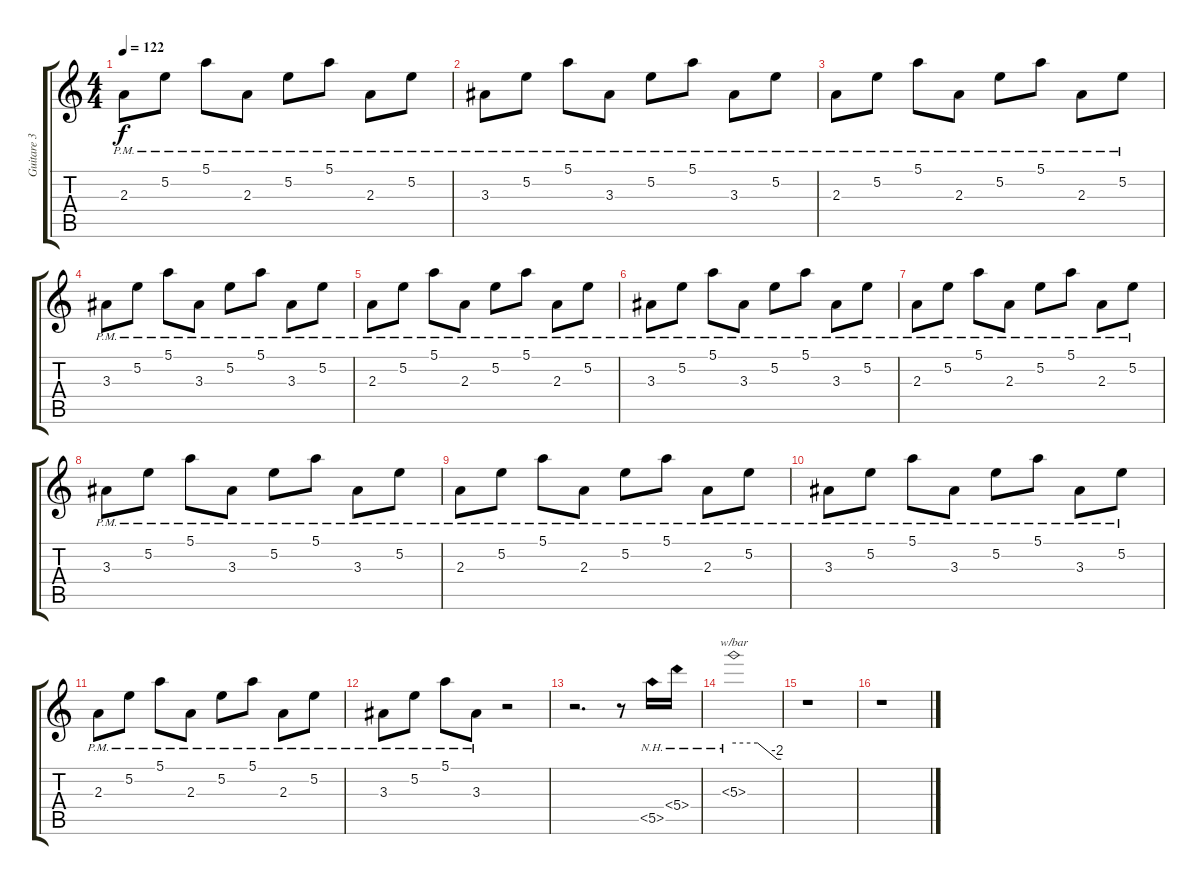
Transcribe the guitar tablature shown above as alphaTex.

\track ("Guitare 3" "Guitare 3") {instrument distortionguitar}
\staff {score tabs}
\tuning (E4 B3 G3 D3 A2 E2) {hide}
\ts (4 4)
\tempo 122
\clef g2
\ks c
2.3{pm}.8{dy f instrument overdrivenguitar} 5.2{pm}.8 5.1{pm}.8 2.3{pm}.8 5.2{pm}.8 5.1{pm}.8 2.3{pm}.8 5.2{pm}.8 |
3.3{pm}.8 5.2{pm}.8 5.1{pm}.8 3.3{pm}.8 5.2{pm}.8 5.1{pm}.8 3.3{pm}.8 5.2{pm}.8 |
2.3{pm}.8 5.2{pm}.8 5.1{pm}.8 2.3{pm}.8 5.2{pm}.8 5.1{pm}.8 2.3{pm}.8 5.2{pm}.8 |
3.3{pm}.8 5.2{pm}.8 5.1{pm}.8 3.3{pm}.8 5.2{pm}.8 5.1{pm}.8 3.3{pm}.8 5.2{pm}.8 |
2.3{pm}.8 5.2{pm}.8 5.1{pm}.8 2.3{pm}.8 5.2{pm}.8 5.1{pm}.8 2.3{pm}.8 5.2{pm}.8 |
3.3{pm}.8 5.2{pm}.8 5.1{pm}.8 3.3{pm}.8 5.2{pm}.8 5.1{pm}.8 3.3{pm}.8 5.2{pm}.8 |
2.3{pm}.8 5.2{pm}.8 5.1{pm}.8 2.3{pm}.8 5.2{pm}.8 5.1{pm}.8 2.3{pm}.8 5.2{pm}.8 |
3.3{pm}.8 5.2{pm}.8 5.1{pm}.8 3.3{pm}.8 5.2{pm}.8 5.1{pm}.8 3.3{pm}.8 5.2{pm}.8 |
2.3{pm}.8 5.2{pm}.8 5.1{pm}.8 2.3{pm}.8 5.2{pm}.8 5.1{pm}.8 2.3{pm}.8 5.2{pm}.8 |
3.3{pm}.8 5.2{pm}.8 5.1{pm}.8 3.3{pm}.8 5.2{pm}.8 5.1{pm}.8 3.3{pm}.8 5.2{pm}.8 |
2.3{pm}.8 5.2{pm}.8 5.1{pm}.8 2.3{pm}.8 5.2{pm}.8 5.1{pm}.8 2.3{pm}.8 5.2{pm}.8 |
3.3{pm}.8 5.2{pm}.8 5.1{pm}.8 3.3{pm}.8 r.2 |
r.2{d} r.8 5.5{nh}.16 5.4{nh}.16 |
5.3{nh}.1{tbe (custom default 0 0 30 0 55 -8 60 -8)} |
r.1 |
r.1
